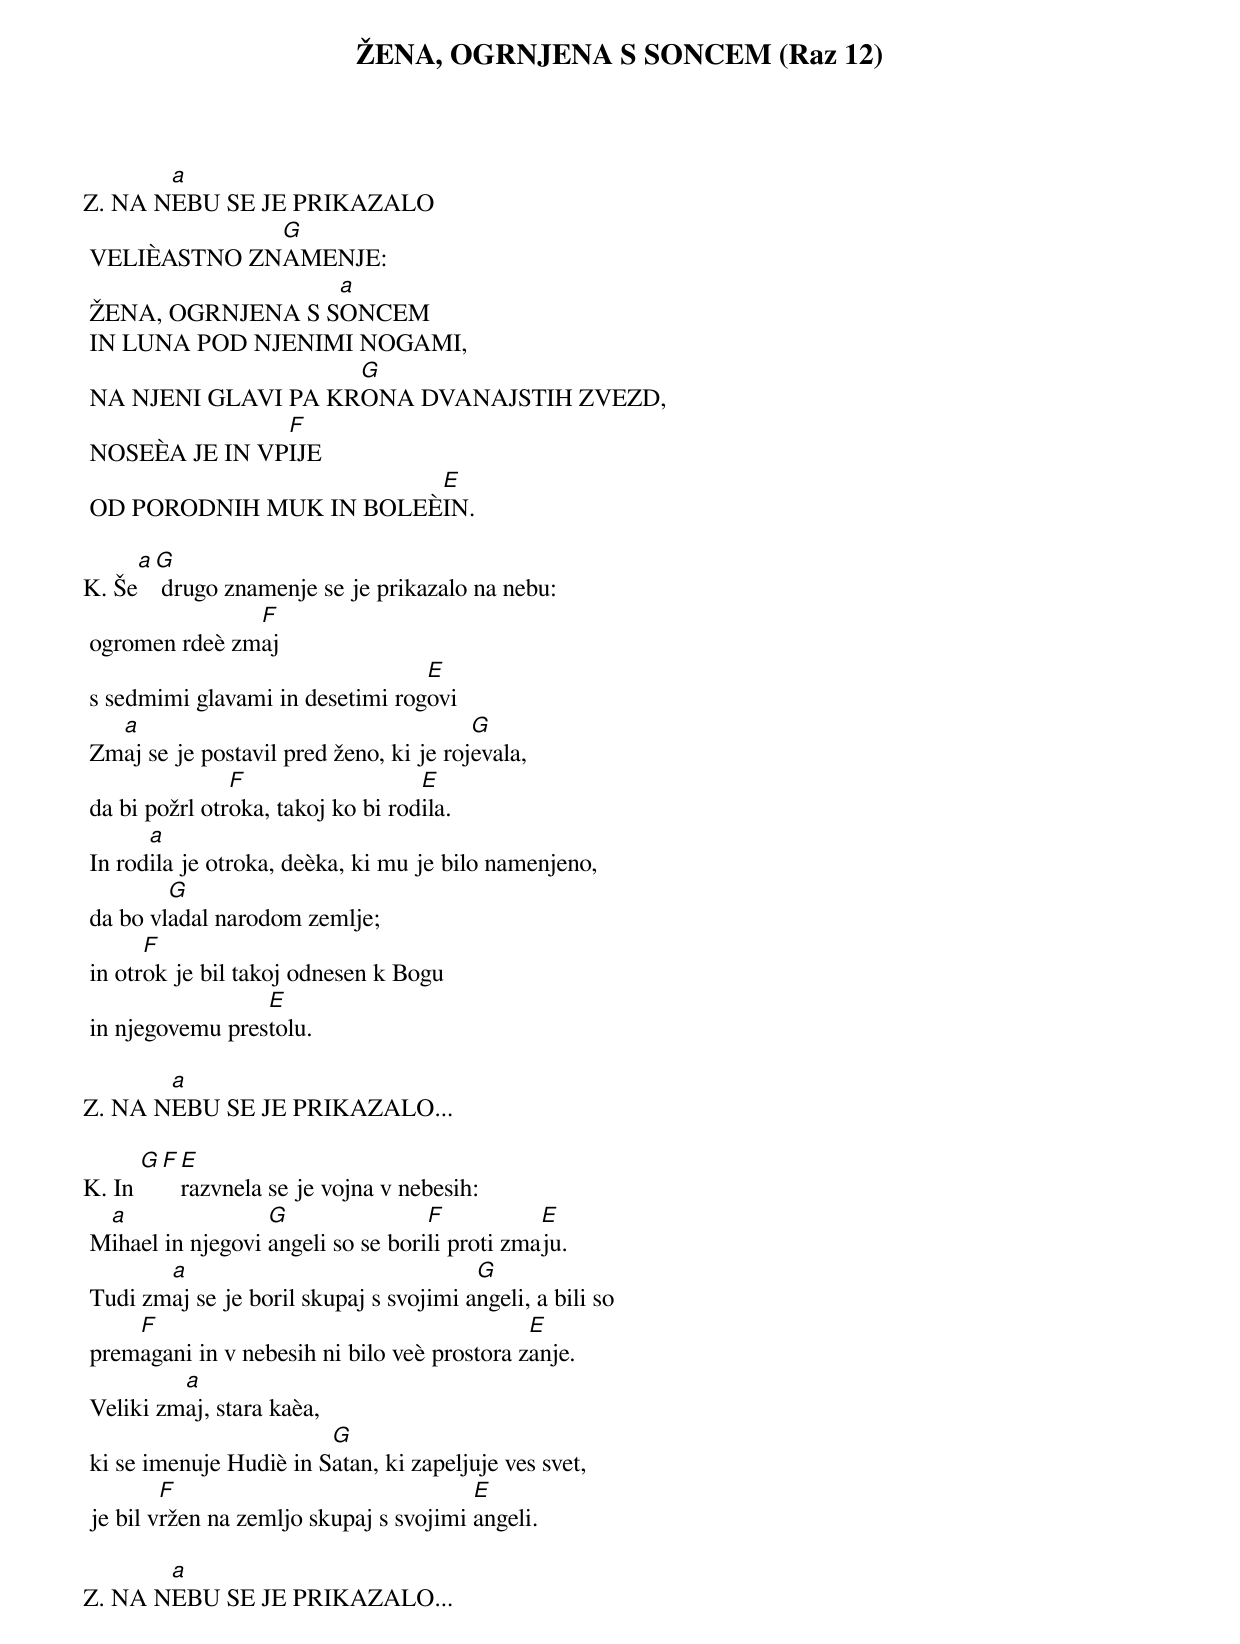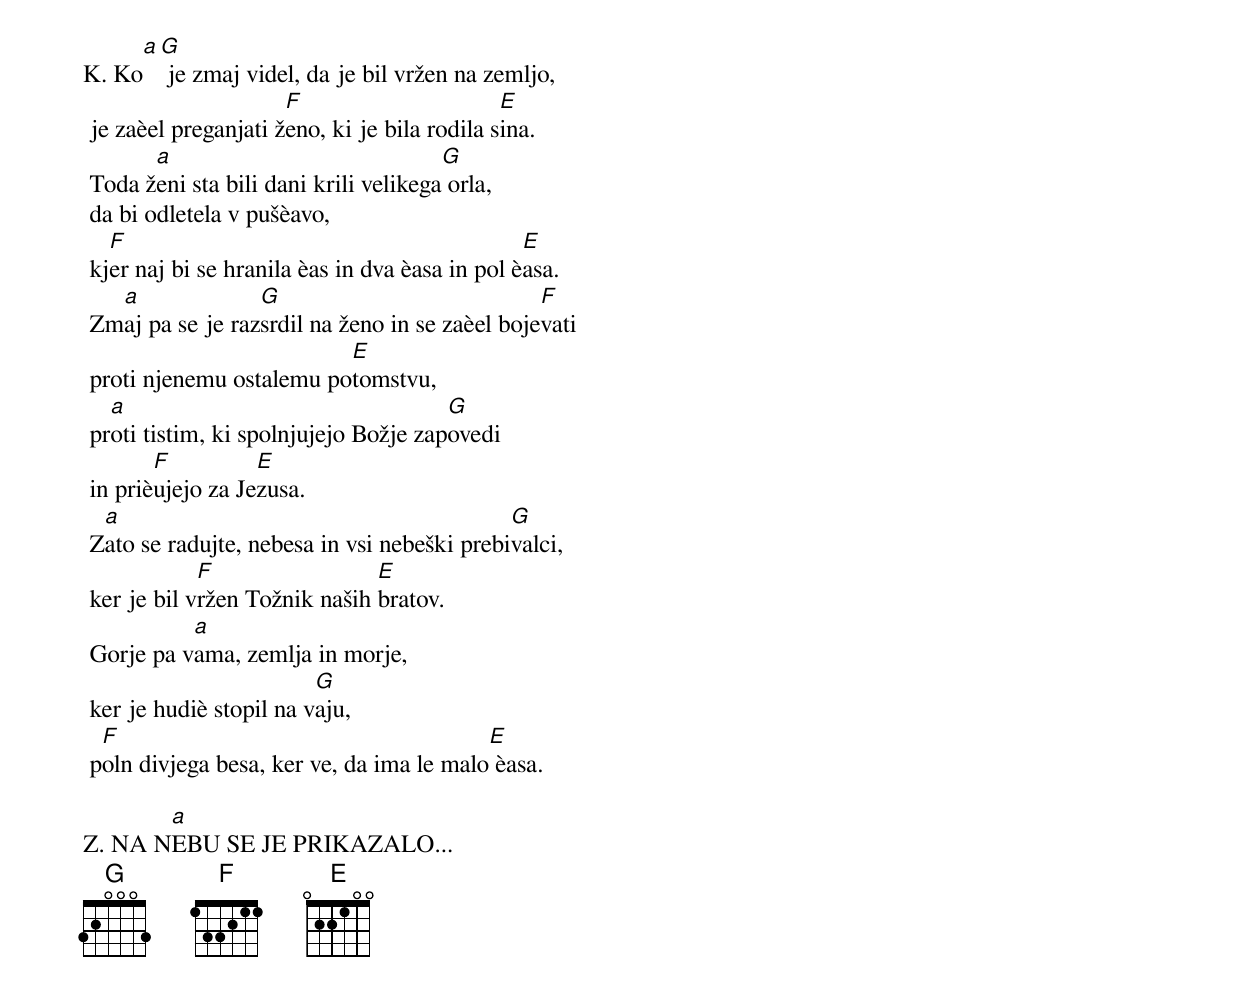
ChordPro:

{title: ŽENA, OGRNJENA S SONCEM (Raz 12)}

Z.	NA N[a]EBU SE JE PRIKAZALO
	VELIÈASTNO ZN[G]AMENJE:
	ŽENA, OGRNJENA S S[a]ONCEM
	IN LUNA POD NJENIMI NOGAMI,
	NA NJENI GLAVI PA KR[G]ONA DVANAJSTIH ZVEZD,
	NOSEÈA JE IN VP[F]IJE
	OD PORODNIH MUK IN BOLEÈ[E]IN.

K.	Še[a][G] drugo znamenje se je prikazalo na nebu:
	ogromen rdeè zm[F]aj
	s sedmimi glavami in desetimi rog[E]ovi
	Zm[a]aj se je postavil pred ženo, ki je roj[G]evala,
	da bi požrl otr[F]oka, takoj ko bi rod[E]ila.
	In rod[a]ila je otroka, deèka, ki mu je bilo namenjeno,
	da bo vl[G]adal narodom zemlje;
	in otr[F]ok je bil takoj odnesen k Bogu
	in njegovemu pres[E]tolu.

Z.	NA N[a]EBU SE JE PRIKAZALO...

K.	In [G][F][E]razvnela se je vojna v nebesih:
	M[a]ihael in njegovi [G]angeli so se bori[F]li proti zma[E]ju.
	Tudi zm[a]aj se je boril skupaj s svojimi a[G]ngeli, a bili so
	prem[F]agani in v nebesih ni bilo veè prostora z[E]anje.
	Veliki zm[a]aj, stara kaèa,
	ki se imenuje Hudiè in S[G]atan, ki zapeljuje ves svet,
	je bil v[F]ržen na zemljo skupaj s svojimi [E]angeli.

Z.	NA N[a]EBU SE JE PRIKAZALO...

K.	Ko[a][G] je zmaj videl, da je bil vržen na zemljo,
	je zaèel preganjati ž[F]eno, ki je bila rodila s[E]ina.
	Toda ž[a]eni sta bili dani krili velikega[G] orla,
	da bi odletela v pušèavo,
	kj[F]er naj bi se hranila èas in dva èasa in pol è[E]asa.
	Zm[a]aj pa se je raz[G]srdil na ženo in se zaèel boje[F]vati
	proti njenemu ostalemu po[E]tomstvu,
	pr[a]oti tistim, ki spolnjujejo Božje zap[G]ovedi
	in priè[F]ujejo za Je[E]zusa.
	Z[a]ato se radujte, nebesa in vsi nebeški prebi[G]valci,
	ker je bil v[F]ržen Tožnik naših [E]bratov.
	Gorje pa v[a]ama, zemlja in morje,
	ker je hudiè stopil na v[G]aju,
	p[F]oln divjega besa, ker ve, da ima le malo[E] èasa.

Z.	NA N[a]EBU SE JE PRIKAZALO...
